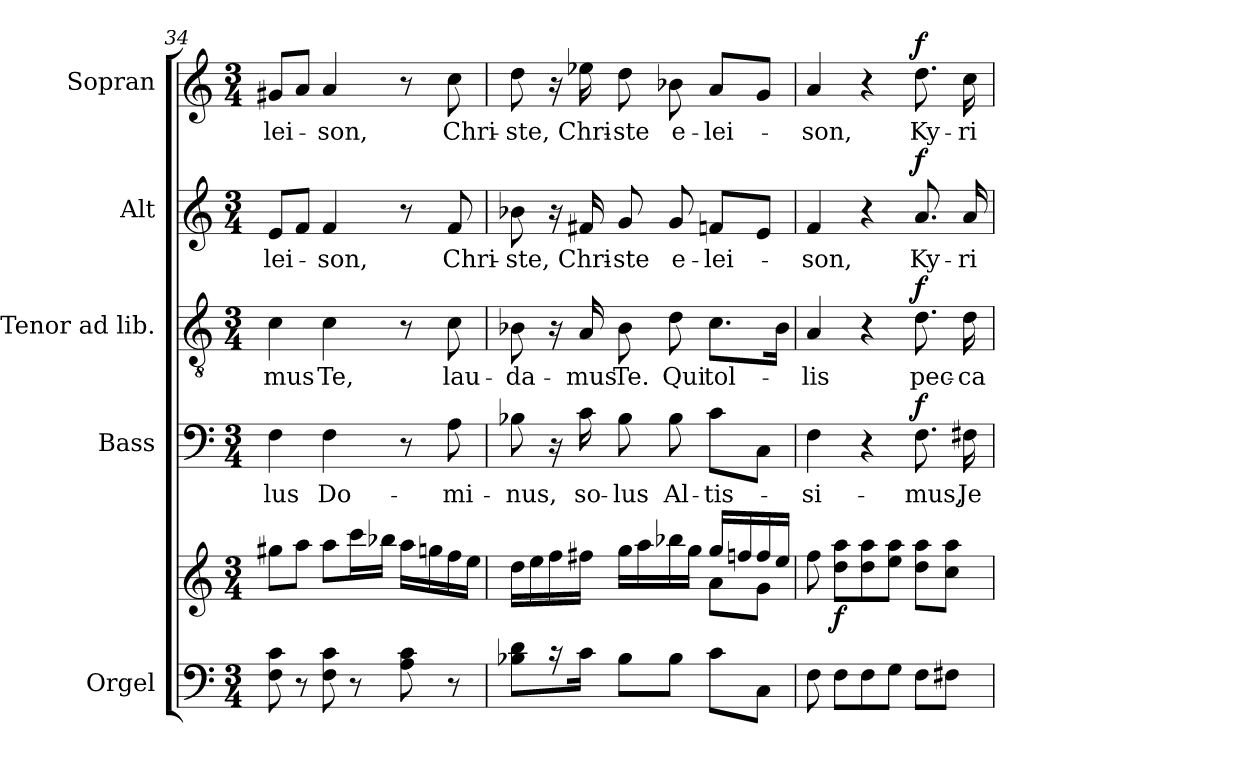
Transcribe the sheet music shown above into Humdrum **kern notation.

**kern	**kern	**dynam	**kern	**text	**dynam	**kern	**text	**dynam	**kern	**text	**dynam	**kern	**text	**dynam
*part5	*part5	*part5	*part4	*part4	*part4	*part3	*part3	*part3	*part2	*part2	*part2	*part1	*part1	*part1
*staff6	*staff5	*staff5/6	*staff4	*staff4	*staff4	*staff3	*staff3	*staff3	*staff2	*staff2	*staff2	*staff1	*staff1	*staff1
*I"Orgel	*	*	*I"Bass	*	*	*I"Tenor ad lib.	*	*	*I"Alt	*	*	*I"Sopran	*	*
*I'Org.	*	*	*I'B	*	*	*I'T	*	*	*I'A	*	*	*I'S	*	*
!!LO:LB:g=z
*clefF4	*clefG2	*	*clefF4	*	*	*clefGv2	*	*	*clefG2	*	*	*clefG2	*	*
*k[]	*k[]	*	*k[]	*	*	*k[]	*	*	*k[]	*	*	*k[]	*	*
*C:	*C:	*	*C:	*	*	*C:	*	*	*C:	*	*	*C:	*	*
*M3/4	*M3/4	*	*M3/4	*	*	*M3/4	*	*	*M3/4	*	*	*M3/4	*	*
=34	=34	=34	=34	=34	=34	=34	=34	=34	=34	=34	=34	=34	=34	=34
!	!	!	!	!LO:LY:b	!	!	!LO:LY:b	!	!	!LO:LY:b	!	!	!LO:LY:b	!
8F\ 8c\	8gg#X\L	.	4F\	-lus	.	4c\	-mus	.	8e/L	-lei-	.	8g#X/L	-lei-	.
8r	8aa\J	.	.	.	.	.	.	.	8f/J	.	.	8a/J	.	.
!	!	!	!	!LO:LY:b	!	!	!LO:LY:b	!	!	!LO:LY:b	!	!	!LO:LY:b	!
8F\ 8c\	8aa\L	.	4F\	Do-	.	4c\	Te,	.	4f/	-son,	.	4a/	-son,	.
8r	16ccc\L	.	.	.	.	.	.	.	.	.	.	.	.	.
.	16bb-X\JJ	.	.	.	.	.	.	.	.	.	.	.	.	.
8A\ 8c\	16aa\LL	.	8r	.	.	8r	.	.	8r	.	.	8r	.	.
.	16ggn\	.	.	.	.	.	.	.	.	.	.	.	.	.
!	!	!	!	!LO:LY:b	!	!	!LO:LY:b	!	!	!LO:LY:b	!	!	!LO:LY:b	!
8r	16ff\	.	8A\	-mi-	.	8c\	lau-	.	8f/	Chri-	.	8cc\	Chri-	.
.	16ee\JJ	.	.	.	.	.	.	.	.	.	.	.	.	.
=35	=35	=35	=35	=35	=35	=35	=35	=35	=35	=35	=35	=35	=35	=35
*	*^	*	*	*	*	*	*	*	*	*	*	*	*	*
!	!	!	!	!	!LO:LY:b	!	!	!LO:LY:b	!	!	!LO:LY:b	!	!	!LO:LY:b	!
8B-X\ 8d\L	16dd\LL	2ryy	.	8B-X\	-nus,	.	8B-X\	-da-	.	8b-X\	-ste,	.	8dd\	-ste,	.
.	16ee\	.	.	.	.	.	.	.	.	.	.	.	.	.	.
16r	16ff\	.	.	16r	.	.	16r	.	.	16r	.	.	16r	.	.
!	!	!	!	!	!LO:LY:b	!	!	!LO:LY:b	!	!	!LO:LY:b	!	!	!LO:LY:b	!
16c\Jk	16ff#X\JJ	.	.	16c\	so-	.	16A/	-mus	.	16f#X/	Chri-	.	16ee-X\	Chri-	.
!	!	!	!	!	!LO:LY:b	!	!	!LO:LY:b	!	!	!LO:LY:b	!	!	!LO:LY:b	!
8B-\L	16gg\LL	.	.	8B-\	-lus	.	8B-\	Te.	.	8g/	-ste	.	8dd\	-ste	.
.	16aa\	.	.	.	.	.	.	.	.	.	.	.	.	.	.
!	!	!	!	!	!LO:LY:b	!	!	!LO:LY:b	!	!	!LO:LY:b	!	!	!LO:LY:b	!
8B-\J	16bb-X\	.	.	8B-\	Al-	.	8d\	Qui	.	8g/	e-	.	8b-X\	e-	.
.	16gg\JJ	.	.	.	.	.	.	.	.	.	.	.	.	.	.
!	!	!	!	!	!LO:LY:b	!	!	!LO:LY:b	!	!	!LO:LY:b	!	!	!LO:LY:b	!
8c\L	16gg/LL	8a\L	.	8c\L	-tis-	.	8.c\L	tol-	.	8fn/L	-lei-	.	8a/L	-lei-	.
.	16ffn/	.	.	.	.	.	.	.	.	.	.	.	.	.	.
8C\J	16ff/	8g\J	.	8C\J	.	.	.	.	.	8e/J	.	.	8g/J	.	.
.	16ee/JJ	.	.	.	.	.	16B-\Jk	.	.	.	.	.	.	.	.
*	*v	*v	*	*	*	*	*	*	*	*	*	*	*	*	*
=36	=36	=36	=36	=36	=36	=36	=36	=36	=36	=36	=36	=36	=36	=36
!	!	!	!	!LO:LY:b	!	!	!LO:LY:b	!	!	!LO:LY:b	!	!	!LO:LY:b	!
8F\	8ff\	.	4F\	-si-	.	4A/	-lis	.	4f/	-son,	.	4a/	-son,	.
!	!	!LO:DY:b	!	!	!	!	!	!	!	!	!	!	!	!
8F\L	8dd\ 8aa\L	f	.	.	.	.	.	.	.	.	.	.	.	.
8F\	8dd\ 8aa\	.	4r	.	.	4r	.	.	4r	.	.	4r	.	.
8G\J	8ee\ 8aa\J	.	.	.	.	.	.	.	.	.	.	.	.	.
!	!	!	!	!LO:LY:b	!LO:DY:a	!	!LO:LY:b	!LO:DY:a	!	!LO:LY:b	!LO:DY:a	!	!LO:LY:b	!LO:DY:a
8F\L	8dd\ 8aa\L	.	8.F\	-mus,	f	8.d\	pec-	f	8.a/	Ky-	f	8.dd\	Ky-	f
8F#X\J	8cc\ 8aa\J	.	.	.	.	.	.	.	.	.	.	.	.	.
!	!	!	!	!LO:LY:b	!	!	!LO:LY:b	!	!	!LO:LY:b	!	!	!LO:LY:b	!
.	.	.	16F#X\	Je-	.	16d\	-ca-	.	16a/	-ri-	.	16cc\	-ri-	.
=	=	=	=	=	=	=	=	=	=	=	=	=	=	=
*-	*-	*-	*-	*-	*-	*-	*-	*-	*-	*-	*-	*-	*-	*-
